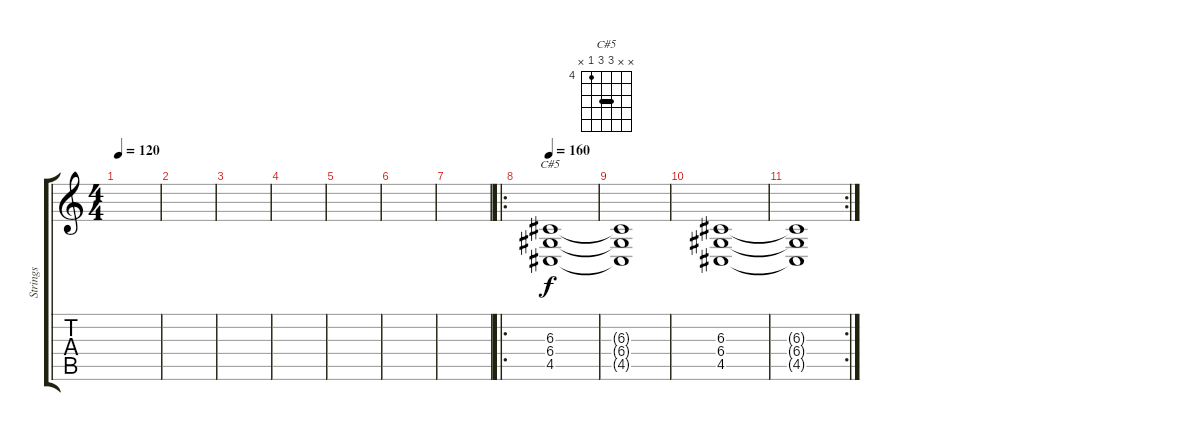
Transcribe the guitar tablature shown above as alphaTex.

\track ("Strings" "Strings") {instrument stringensemble1}
\staff {score tabs}
\tuning (E4 B3 G3 D3 A2 E2) {hide}
\chord ("C#5" x x 6 6 4 x) {firstfret 4 barre 6}
\ts (4 4)
\tempo 120
\clef g2
\ks c
|
|
|
|
|
|
|
\ro
\tempo 160
(6.3 6.4 4.5).1{ch "C#5"} |
(6.3{t} 6.4{t} 4.5{t}).1 |
(6.3 6.4 4.5).1 |
\rc 2
(6.3{t} 6.4{t} 4.5{t}).1
